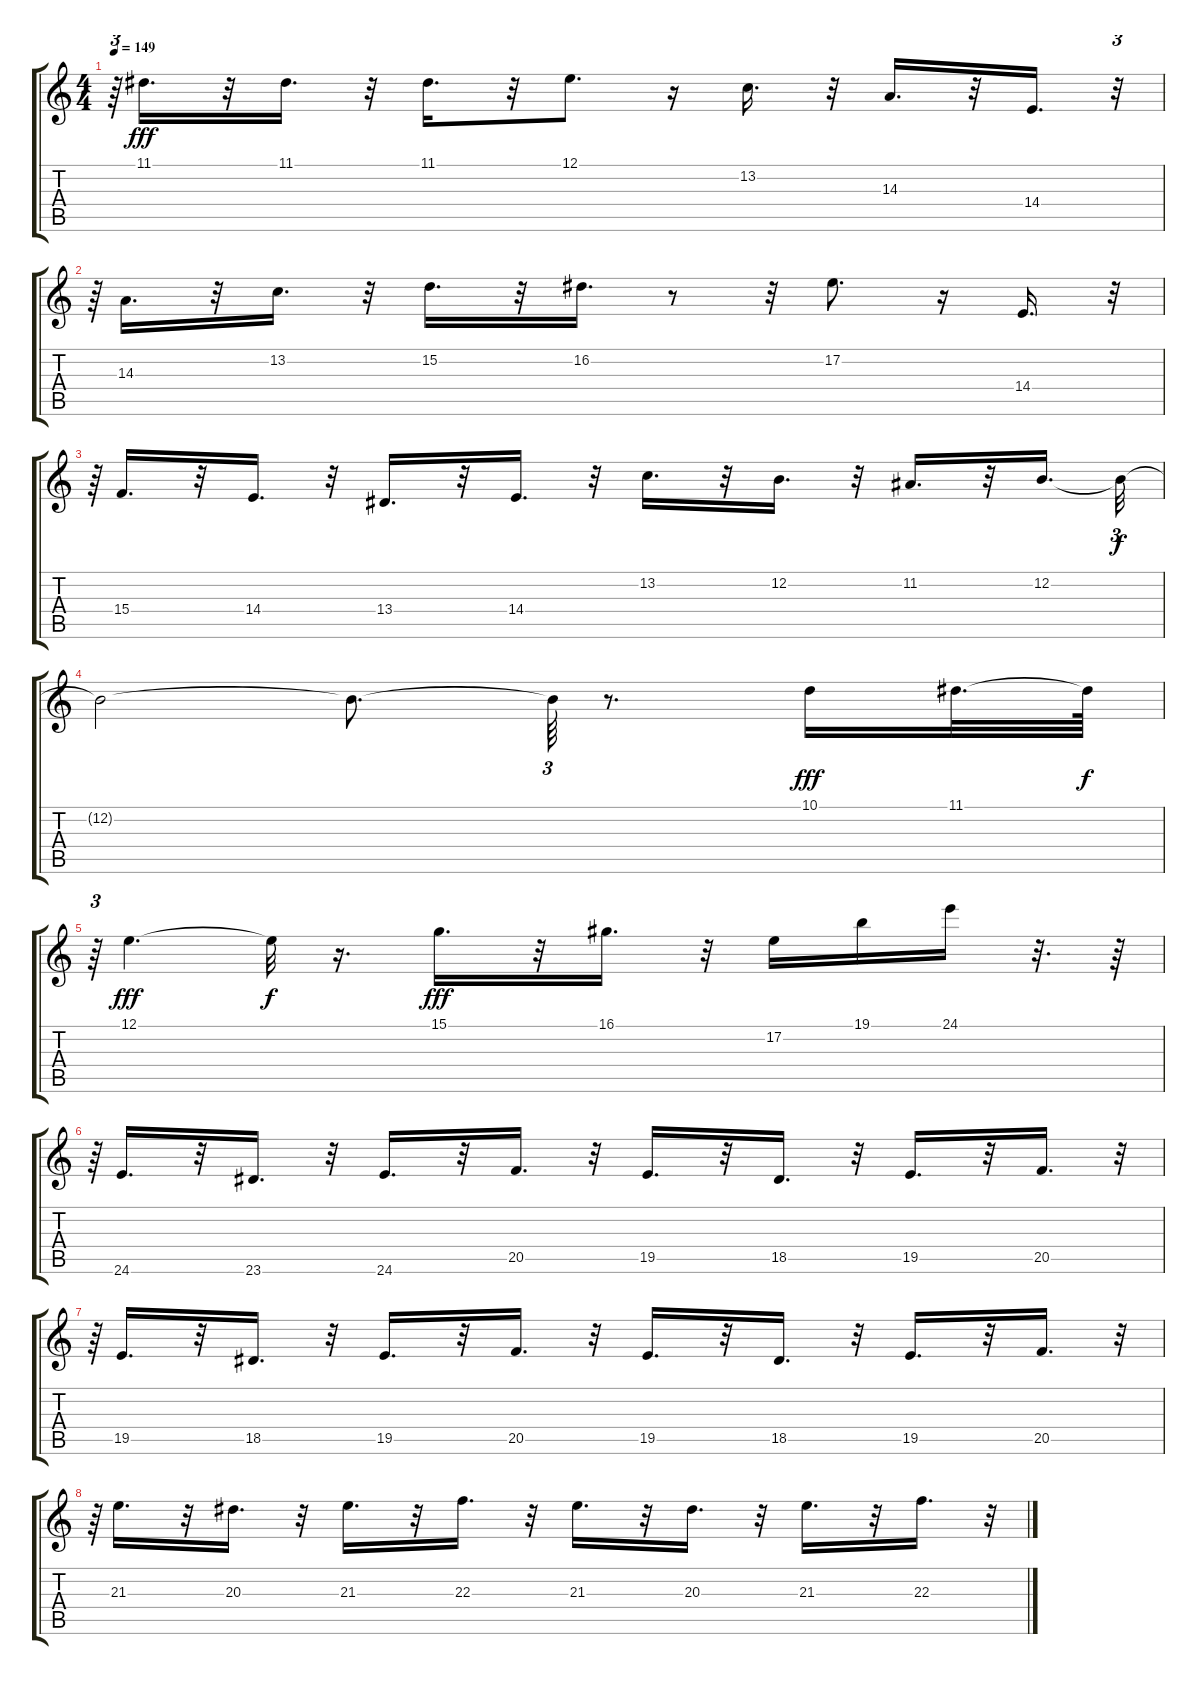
\track "" {instrument lead8bassandlead}
\staff {score tabs}
\tuning (E4 B3 G3 D3 A2 E2) {hide}
\ts (4 4)
\tempo 149
\clef g2
\ks c
r.64{tu (3 2) dy fff} 11.1.16{d} r.32 11.1.16{d} r.32 11.1.16{d} r.32 12.1.8{d} r.16 13.2.16{d} r.32 14.3.16{d} r.32 14.4.16{d} r.32{tu (3 2)} |
r.64{tu (3 2)} 14.3.16{d} r.32 13.2.16{d} r.32 15.2.16{d} r.32 16.2.16{d} r.8 r.32 17.2.8{d} r.16 14.4.16{d} r.32{tu (3 2)} |
r.64{tu (3 2)} 15.4.16{d} r.32 14.4.16{d} r.32 13.4.16{d} r.32 14.4.16{d} r.32 13.2.16{d} r.32 12.2.16{d} r.32 11.2.16{d} r.32 12.2.16{d} 12.2{t}.32{tu (3 2) dy f} |
12.2{t}.2 12.2{t}.8{d} 12.2{t}.64{tu (3 2)} r.8{d} 10.1.16{dy fff} 11.1.32{d} 11.1{t}.64{dy f} |
r.64{tu (3 2)} 12.1.4{d dy fff} 12.1{t}.32{dy f} r.16{d} 15.1.16{d dy fff} r.32 16.1.16{d} r.32 17.2.16 19.1.16 24.1.16 r.32{d} r.64 |
r.64{tu (3 2)} 24.6.16{d} r.32 23.6.16{d} r.32 24.6.16{d} r.32 20.5.16{d} r.32 19.5.16{d} r.32 18.5.16{d} r.32 19.5.16{d} r.32 20.5.16{d} r.32{tu (3 2)} |
r.64{tu (3 2)} 19.5.16{d} r.32 18.5.16{d} r.32 19.5.16{d} r.32 20.5.16{d} r.32 19.5.16{d} r.32 18.5.16{d} r.32 19.5.16{d} r.32 20.5.16{d} r.32{tu (3 2)} |
r.64{tu (3 2)} 21.3.16{d} r.32 20.3.16{d} r.32 21.3.16{d} r.32 22.3.16{d} r.32 21.3.16{d} r.32 20.3.16{d} r.32 21.3.16{d} r.32 22.3.16{d} r.32{tu (3 2)}
